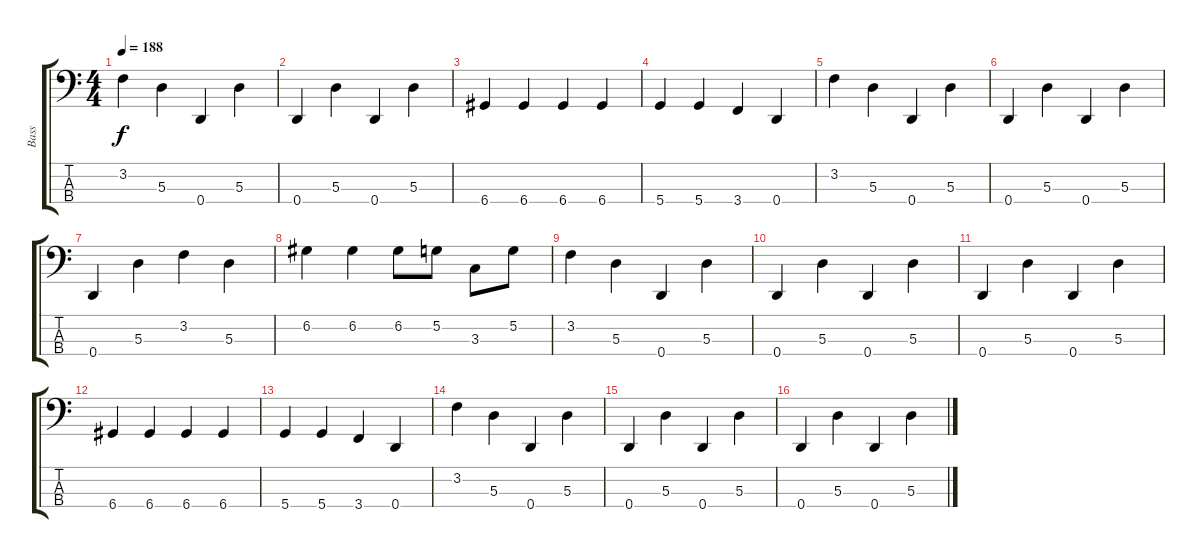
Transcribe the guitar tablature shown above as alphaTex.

\track ("Bass" "Bass") {instrument electricbasspick}
\staff {score tabs}
\tuning (G2 D2 A1 D1) {hide}
\ts (4 4)
\tempo 188
\clef f4
\ks c
3.2.4{dy f} 5.3.4 0.4.4 5.3.4 |
0.4.4 5.3.4 0.4.4 5.3.4 |
6.4.4 6.4.4 6.4.4 6.4.4 |
5.4.4 5.4.4 3.4.4 0.4.4 |
3.2.4 5.3.4 0.4.4 5.3.4 |
0.4.4 5.3.4 0.4.4 5.3.4 |
0.4.4 5.3.4 3.2.4 5.3.4 |
6.2.4 6.2.4 6.2.8 5.2.8 3.3.8 5.2.8 |
3.2.4 5.3.4 0.4.4 5.3.4 |
0.4.4 5.3.4 0.4.4 5.3.4 |
0.4.4 5.3.4 0.4.4 5.3.4 |
6.4.4 6.4.4 6.4.4 6.4.4 |
5.4.4 5.4.4 3.4.4 0.4.4 |
3.2.4 5.3.4 0.4.4 5.3.4 |
0.4.4 5.3.4 0.4.4 5.3.4 |
0.4.4 5.3.4 0.4.4 5.3.4
